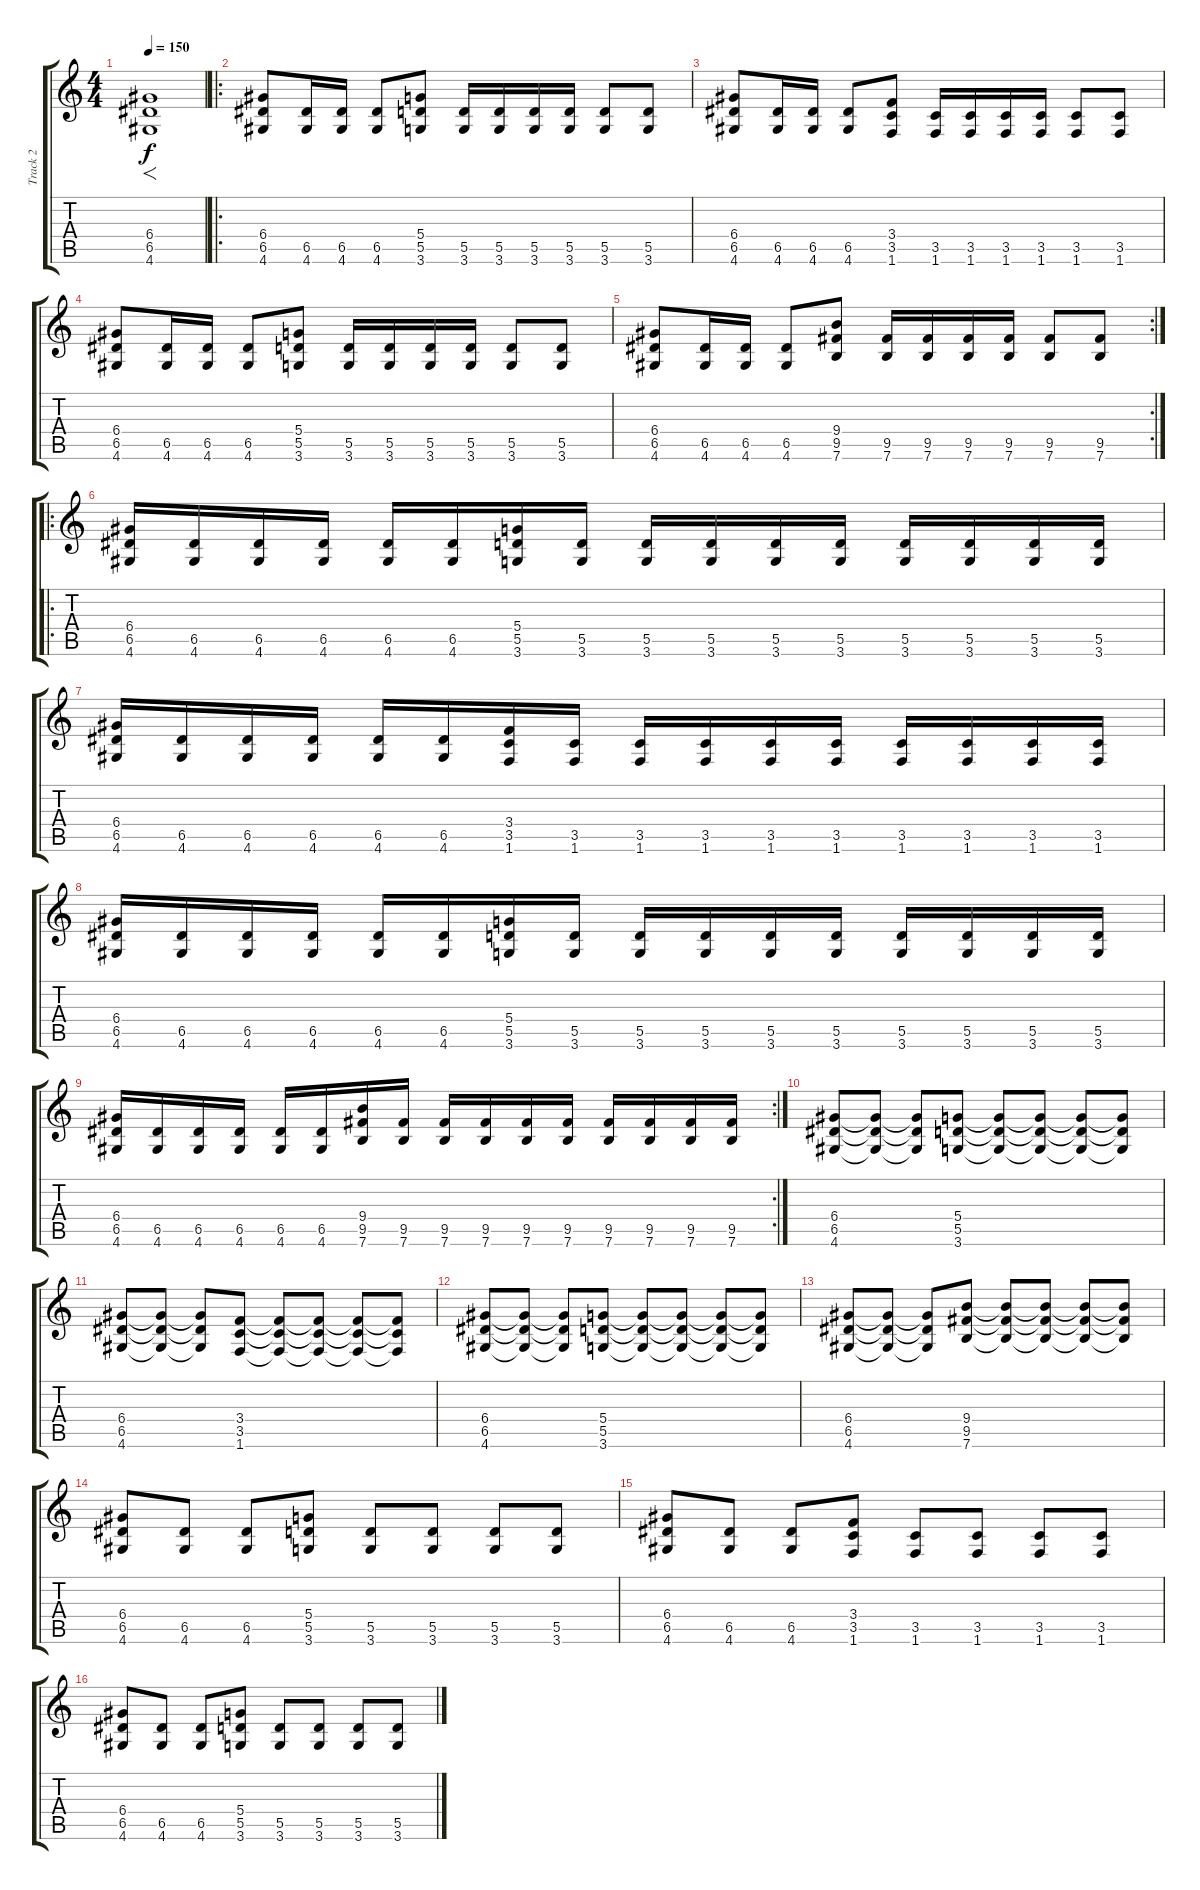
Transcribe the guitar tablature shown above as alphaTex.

\track ("Track 2" "Track 2") {instrument distortionguitar}
\staff {score tabs}
\tuning (E4 B3 G3 D3 A2 E2) {hide}
\ts (4 4)
\tempo 150
\clef g2
\ks c
(6.4 6.5 4.6).1{f dy f} |
\ro
(6.4 6.5 4.6).8 (6.5 4.6).16 (6.5 4.6).16 (6.5 4.6).8 (5.4 5.5 3.6).8 (5.5 3.6).16 (5.5 3.6).16 (5.5 3.6).16 (5.5 3.6).16 (5.5 3.6).8 (5.5 3.6).8 |
(6.4 6.5 4.6).8 (6.5 4.6).16 (6.5 4.6).16 (6.5 4.6).8 (3.4 3.5 1.6).8 (3.5 1.6).16 (3.5 1.6).16 (3.5 1.6).16 (3.5 1.6).16 (3.5 1.6).8 (3.5 1.6).8 |
(6.4 6.5 4.6).8 (6.5 4.6).16 (6.5 4.6).16 (6.5 4.6).8 (5.4 5.5 3.6).8 (5.5 3.6).16 (5.5 3.6).16 (5.5 3.6).16 (5.5 3.6).16 (5.5 3.6).8 (5.5 3.6).8 |
\rc 2
(6.4 6.5 4.6).8 (6.5 4.6).16 (6.5 4.6).16 (6.5 4.6).8 (9.4 9.5 7.6).8 (9.5 7.6).16 (9.5 7.6).16 (9.5 7.6).16 (9.5 7.6).16 (9.5 7.6).8 (9.5 7.6).8 |
\ro
(6.4 6.5 4.6).16 (6.5 4.6).16 (6.5 4.6).16 (6.5 4.6).16 (6.5 4.6).16 (6.5 4.6).16 (5.4 5.5 3.6).16 (5.5 3.6).16 (5.5 3.6).16 (5.5 3.6).16 (5.5 3.6).16 (5.5 3.6).16 (5.5 3.6).16 (5.5 3.6).16 (5.5 3.6).16 (5.5 3.6).16 |
(6.4 6.5 4.6).16 (6.5 4.6).16 (6.5 4.6).16 (6.5 4.6).16 (6.5 4.6).16 (6.5 4.6).16 (3.4 3.5 1.6).16 (3.5 1.6).16 (3.5 1.6).16 (3.5 1.6).16 (3.5 1.6).16 (3.5 1.6).16 (3.5 1.6).16 (3.5 1.6).16 (3.5 1.6).16 (3.5 1.6).16 |
(6.4 6.5 4.6).16 (6.5 4.6).16 (6.5 4.6).16 (6.5 4.6).16 (6.5 4.6).16 (6.5 4.6).16 (5.4 5.5 3.6).16 (5.5 3.6).16 (5.5 3.6).16 (5.5 3.6).16 (5.5 3.6).16 (5.5 3.6).16 (5.5 3.6).16 (5.5 3.6).16 (5.5 3.6).16 (5.5 3.6).16 |
\rc 2
(6.4 6.5 4.6).16 (6.5 4.6).16 (6.5 4.6).16 (6.5 4.6).16 (6.5 4.6).16 (6.5 4.6).16 (9.4 9.5 7.6).16 (9.5 7.6).16 (9.5 7.6).16 (9.5 7.6).16 (9.5 7.6).16 (9.5 7.6).16 (9.5 7.6).16 (9.5 7.6).16 (9.5 7.6).16 (9.5 7.6).16 |
(6.4 6.5 4.6).8 (6.4{t} 6.5{t} 4.6{t}).8 (6.4{t} 6.5{t} 4.6{t}).8 (5.4 5.5 3.6).8 (5.4{t} 5.5{t} 3.6{t}).8 (5.4{t} 5.5{t} 3.6{t}).8 (5.4{t} 5.5{t} 3.6{t}).8 (5.4{t} 5.5{t} 3.6{t}).8 |
(6.4 6.5 4.6).8 (6.4{t} 6.5{t} 4.6{t}).8 (6.4{t} 6.5{t} 4.6{t}).8 (3.4 3.5 1.6).8 (3.4{t} 3.5{t} 1.6{t}).8 (3.4{t} 3.5{t} 1.6{t}).8 (3.4{t} 3.5{t} 1.6{t}).8 (3.4{t} 3.5{t} 1.6{t}).8 |
(6.4 6.5 4.6).8 (6.4{t} 6.5{t} 4.6{t}).8 (6.4{t} 6.5{t} 4.6{t}).8 (5.4 5.5 3.6).8 (5.4{t} 5.5{t} 3.6{t}).8 (5.4{t} 5.5{t} 3.6{t}).8 (5.4{t} 5.5{t} 3.6{t}).8 (5.4{t} 5.5{t} 3.6{t}).8 |
(6.4 6.5 4.6).8 (6.4{t} 6.5{t} 4.6{t}).8 (6.4{t} 6.5{t} 4.6{t}).8 (9.4 9.5 7.6).8 (9.4{t} 9.5{t} 7.6{t}).8 (9.4{t} 9.5{t} 7.6{t}).8 (9.4{t} 9.5{t} 7.6{t}).8 (9.4{t} 9.5{t} 7.6{t}).8 |
(6.4 6.5 4.6).8 (6.5 4.6).8 (6.5 4.6).8 (5.4 5.5 3.6).8 (5.5 3.6).8 (5.5 3.6).8 (5.5 3.6).8 (5.5 3.6).8 |
(6.4 6.5 4.6).8 (6.5 4.6).8 (6.5 4.6).8 (3.4 3.5 1.6).8 (3.5 1.6).8 (3.5 1.6).8 (3.5 1.6).8 (3.5 1.6).8 |
(6.4 6.5 4.6).8 (6.5 4.6).8 (6.5 4.6).8 (5.4 5.5 3.6).8 (5.5 3.6).8 (5.5 3.6).8 (5.5 3.6).8 (5.5 3.6).8
